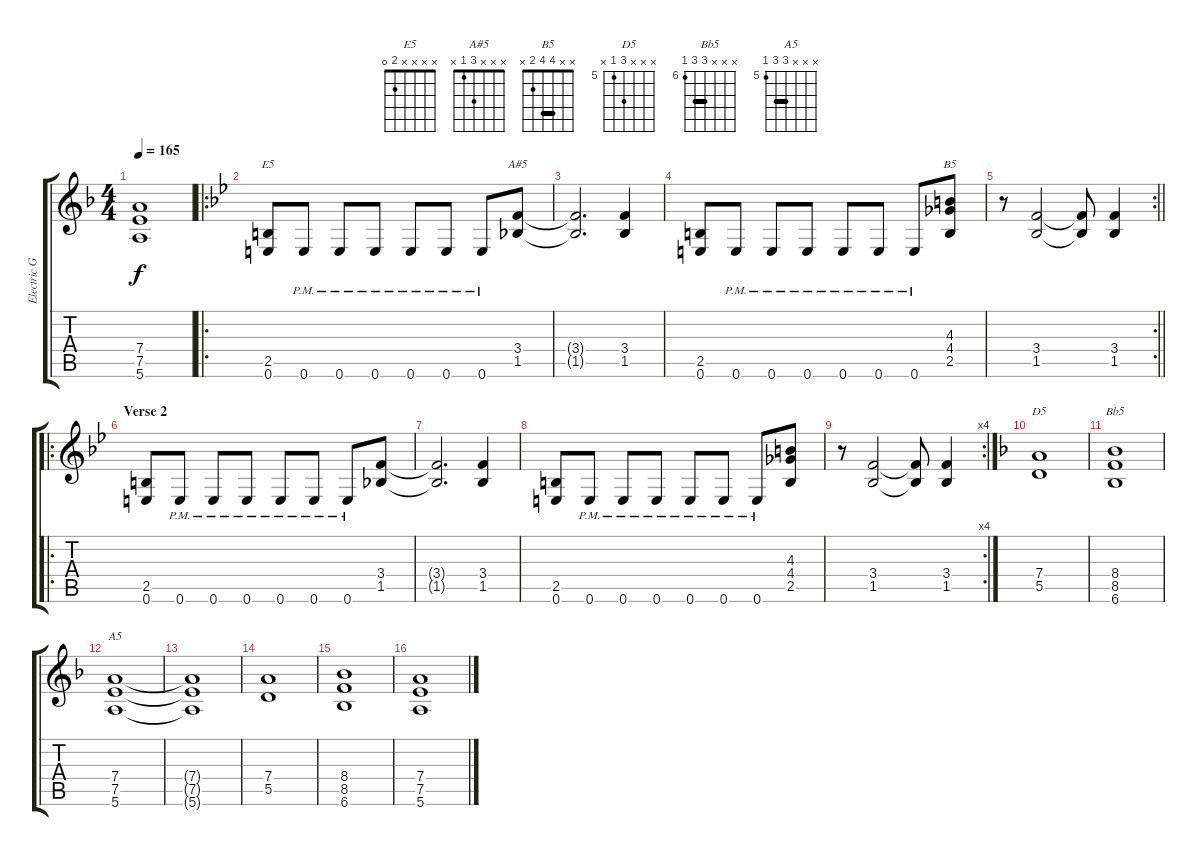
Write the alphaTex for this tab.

\track ("Electric Guitar" "Electric G") {instrument distortionguitar}
\staff {score tabs}
\tuning (E4 B3 G3 D3 A2 E2) {hide}
\chord ("E5" x x x x 2 0)
\chord ("A#5" x x x 3 1 x)
\chord ("B5" x x 4 4 2 x) {barre 4}
\chord ("D5" x x x 7 5 x) {firstfret 5}
\chord ("Bb5" x x x 8 8 6) {firstfret 6 barre 8}
\chord ("A5" x x x 7 7 5) {firstfret 5 barre 7}
\ts (4 4)
\tempo 165
\clef g2
\ks f
(7.4{t} 7.5{t} 5.6{t}).1{dy f} |
\ro
\ks bb
(2.5 0.6).8{ch "E5"} 0.6{pm}.8 0.6{pm}.8 0.6{pm}.8 0.6{pm}.8 0.6{pm}.8 0.6{pm}.8 (3.4 1.5).8{ch "A#5"} |
(3.4{t} 1.5{t}).2{d} (3.4 1.5).4 |
(2.5 0.6).8 0.6{pm}.8 0.6{pm}.8 0.6{pm}.8 0.6{pm}.8 0.6{pm}.8 0.6{pm}.8 (4.3 4.4 2.5).8{ch "B5"} |
\rc 2
\barLineRight lightlight
r.8 (3.4 1.5).2 (3.4{t} 1.5{t}).8 (3.4 1.5).4 |
\ro
\section ("" "Verse 2")
(2.5 0.6).8 0.6{pm}.8 0.6{pm}.8 0.6{pm}.8 0.6{pm}.8 0.6{pm}.8 0.6{pm}.8 (3.4 1.5).8 |
(3.4{t} 1.5{t}).2{d} (3.4 1.5).4 |
(2.5 0.6).8 0.6{pm}.8 0.6{pm}.8 0.6{pm}.8 0.6{pm}.8 0.6{pm}.8 0.6{pm}.8 (4.3 4.4 2.5).8 |
\rc 4
r.8 (3.4 1.5).2 (3.4{t} 1.5{t}).8 (3.4 1.5).4 |
\ks f
(7.4 5.5).1{ch "D5"} |
(8.4 8.5 6.6).1{ch "Bb5"} |
(7.4 7.5 5.6).1{ch "A5"} |
(7.4{t} 7.5{t} 5.6{t}).1 |
(7.4 5.5).1 |
(8.4 8.5 6.6).1 |
(7.4 7.5 5.6).1
